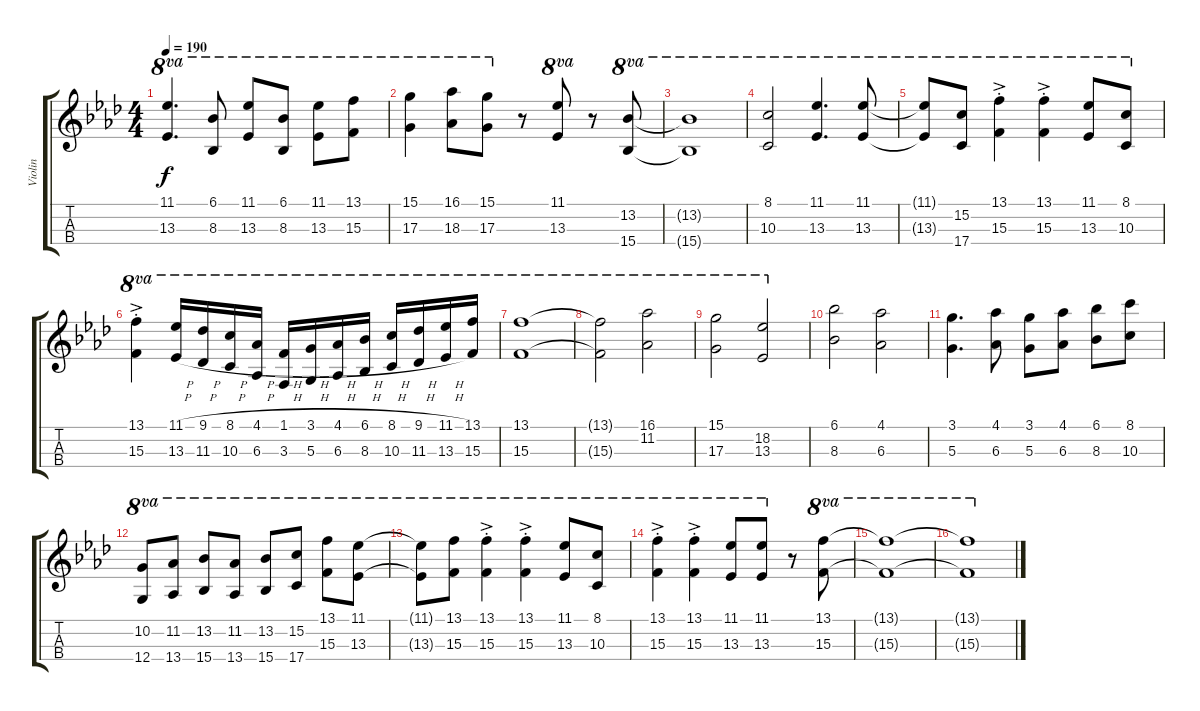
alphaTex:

\track ("Violin" "Violin") {instrument violin}
\staff {score tabs}
\tuning (E5 A4 D4 G3) {hide}
\ts (4 4)
\tempo 190
\clef g2
\ks ab
(11.1 13.3).4{d ot 8va dy f} (6.1 8.3).8{ot 8va} (11.1 13.3).8{ot 8va} (6.1 8.3).8{ot 8va} (11.1 13.3).8{ot 8va} (13.1 15.3).8{ot 8va} |
(15.1 17.3).4{ot 8va} (16.1 18.3).8{ot 8va} (15.1 17.3).8{ot 8va} r.8 (11.1 13.3).8{ot 8va} r.8 (13.2 15.4).8{ot 8va} |
(13.2{t} 15.4{t}).1{ot 8va} |
(8.1 10.3).2{ot 8va} (11.1 13.3).4{d ot 8va} (11.1 13.3).8{ot 8va} |
(11.1{t} 13.3{t}).8{ot 8va} (15.2 17.4).8{ot 8va} (13.1{ac st} 15.3{ac st}).4{ot 8va} (13.1{ac st} 15.3{ac st}).4{ot 8va} (11.1 13.3).8{ot 8va} (8.1 10.3).8{ot 8va} |
(13.1{ac st} 15.3{ac st}).4{ot 8va} (11.1{h} 13.3{h}).16{ot 8va} (9.1{h} 11.3{h}).16{ot 8va} (8.1{h} 10.3{h}).16{ot 8va} (4.1{h} 6.3{h}).16{ot 8va} (1.1{h} 3.3{h}).16{ot 8va} (3.1{h} 5.3{h}).16{ot 8va} (4.1{h} 6.3{h}).16{ot 8va} (6.1{h} 8.3{h}).16{ot 8va} (8.1{h} 10.3{h}).16{ot 8va} (9.1{h} 11.3{h}).16{ot 8va} (11.1{h} 13.3{h}).16{ot 8va} (13.1 15.3).16{ot 8va} |
(13.1 15.3).1{ot 8va} |
(13.1{t} 15.3{t}).2{ot 8va} (16.1 11.2).2{ot 8va} |
(15.1 17.3).2{ot 8va} (18.2 13.3).2{ot 8va} |
(6.1 8.3).2 (4.1 6.3).2 |
(3.1 5.3).4{d} (4.1 6.3).8 (3.1 5.3).8 (4.1 6.3).8 (6.1 8.3).8 (8.1 10.3).8 |
(10.2 12.4).8{ot 8va} (11.2 13.4).8{ot 8va} (13.2 15.4).8{ot 8va} (11.2 13.4).8{ot 8va} (13.2 15.4).8{ot 8va} (15.2 17.4).8{ot 8va} (13.1 15.3).8{ot 8va} (11.1 13.3).8{ot 8va} |
(11.1{t} 13.3{t}).8{ot 8va} (13.1 15.3).8{ot 8va} (13.1{ac st} 15.3{ac st}).4{ot 8va} (13.1{ac st} 15.3{ac st}).4{ot 8va} (11.1 13.3).8{ot 8va} (8.1 10.3).8{ot 8va} |
(13.1{ac st} 15.3{ac st}).4{ot 8va} (13.1{ac st} 15.3{ac st}).4{ot 8va} (11.1 13.3).8{ot 8va} (11.1 13.3).8{ot 8va} r.8 (13.1 15.3).8{ot 8va} |
(13.1{t} 15.3{t}).1{ot 8va} |
(13.1{t} 15.3{t}).1{ot 8va}
